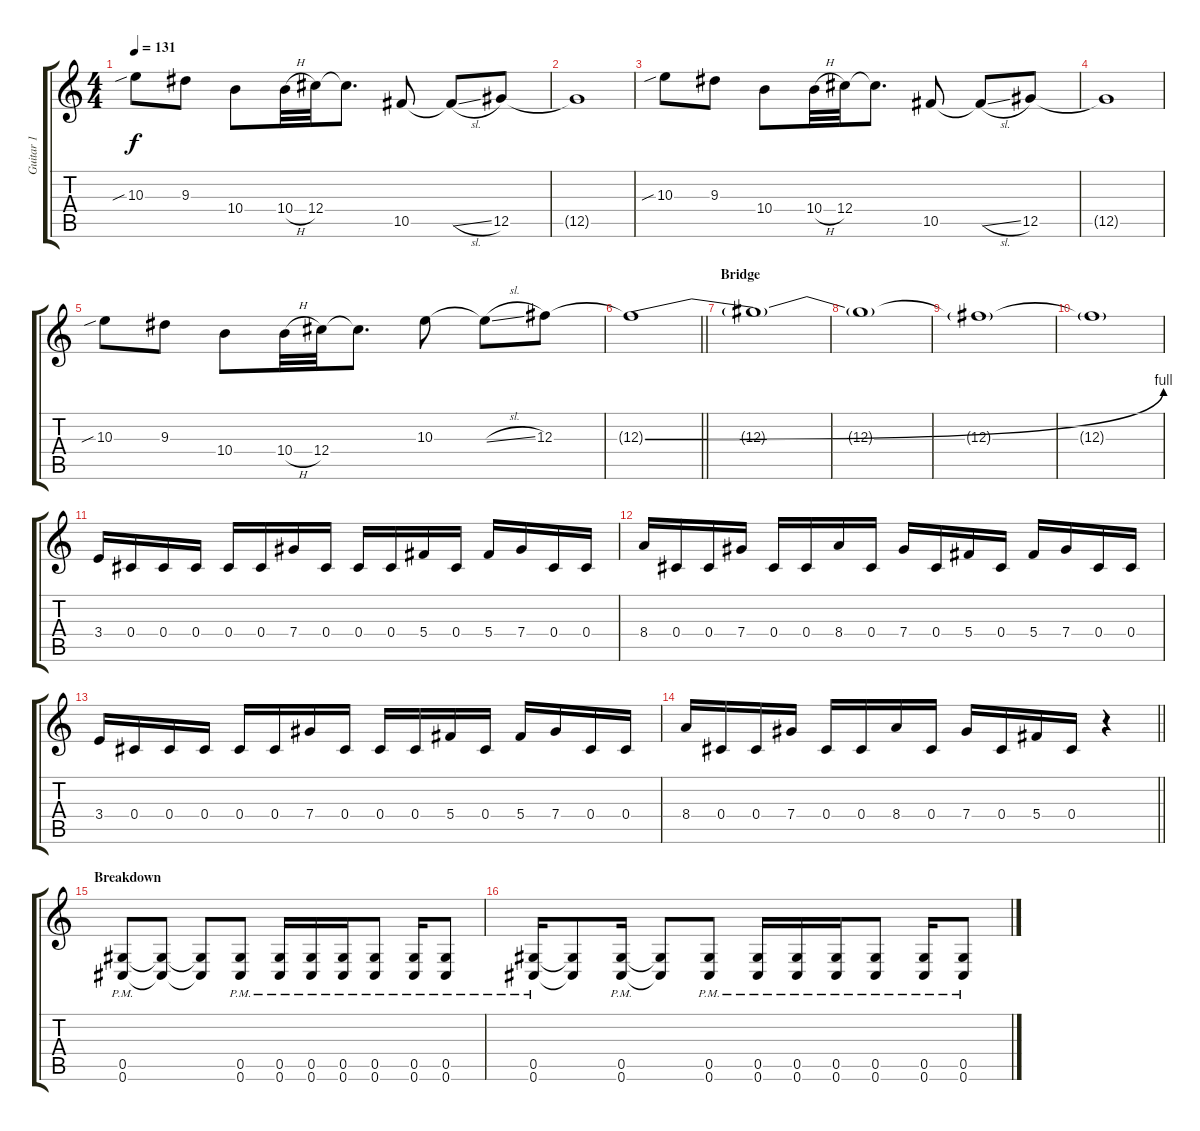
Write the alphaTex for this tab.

\track ("Guitar 1" "Guitar 1") {instrument distortionguitar}
\staff {score tabs}
\tuning (Eb4 Bb3 Gb3 Db3 Ab2 Db2) {hide}
\ts (4 4)
\tempo 131
\clef g2
\ks c
10.3{sib}.8{dy f} 9.3.8 10.4.8 10.4{h}.32 12.4.32 12.4{t}.8{d} 10.5.8 10.5{sl t}.8 12.5.8 |
12.5{t}.1 |
10.3{sib}.8 9.3.8 10.4.8 10.4{h}.32 12.4.32 12.4{t}.8{d} 10.5.8 10.5{sl t}.8 12.5.8 |
12.5{t}.1 |
10.3{sib}.8 9.3.8 10.4.8 10.4{h}.32 12.4.32 12.4{t}.8{d} 10.3.8 10.3{sl t}.8 12.3.8 |
\barLineRight lightlight
12.3{be (bend 0 0 60 4) t}.1 |
\section ("" "Bridge")
12.3{t}.1 |
12.3{t}.1 |
12.3{t}.1 |
12.3{t}.1 |
3.4.16 0.4.16 0.4.16 0.4.16 0.4.16 0.4.16 7.4.16 0.4.16 0.4.16 0.4.16 5.4.16 0.4.16 5.4.16 7.4.16 0.4.16 0.4.16 |
8.4.16 0.4.16 0.4.16 7.4.16 0.4.16 0.4.16 8.4.16 0.4.16 7.4.16 0.4.16 5.4.16 0.4.16 5.4.16 7.4.16 0.4.16 0.4.16 |
3.4.16 0.4.16 0.4.16 0.4.16 0.4.16 0.4.16 7.4.16 0.4.16 0.4.16 0.4.16 5.4.16 0.4.16 5.4.16 7.4.16 0.4.16 0.4.16 |
\barLineRight lightlight
8.4.16 0.4.16 0.4.16 7.4.16 0.4.16 0.4.16 8.4.16 0.4.16 7.4.16 0.4.16 5.4.16 0.4.16 r.4 |
\section ("" "Breakdown")
(0.5{pm} 0.6{pm}).8{balance 15} (0.5{t} 0.6{t}).8 (0.5{t} 0.6{t}).8 (0.5{pm} 0.6{pm}).8 (0.5{pm} 0.6{pm}).16 (0.5{pm} 0.6{pm}).16 (0.5{pm} 0.6{pm}).16 (0.5{pm} 0.6{pm}).8 (0.5{pm} 0.6{pm}).16 (0.5{pm} 0.6{pm}).8 |
(0.5{pm} 0.6{pm}).16 (0.5{t} 0.6{t}).8 (0.5{pm} 0.6{pm}).16 (0.5{t} 0.6{t}).8 (0.5{pm} 0.6{pm}).8 (0.5{pm} 0.6{pm}).16 (0.5{pm} 0.6{pm}).16 (0.5{pm} 0.6{pm}).16 (0.5{pm} 0.6{pm}).8 (0.5{pm} 0.6{pm}).16 (0.5{pm} 0.6{pm}).8
